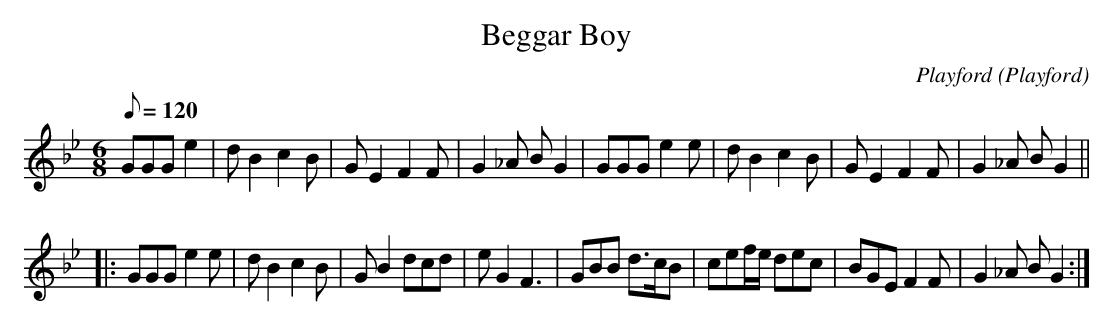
X:1
T:Beggar Boy
M:6/8
L:1/8
Q:120
C:Playford
O:Playford
K:Gm
GGG e2 2| d B2 c2 B| G E2 F2 F| G2 _A B G2 | GGG  e2 e| dB2 c2 B | G E2 F2 F| G2 _A B G2||
|: GGG e2 e| dB2 c2 B | G B2dcd |e G2 F3| GBB d>cB| cef/2e/2 dec| BGE F2 F| G2 _A BG2 :|
